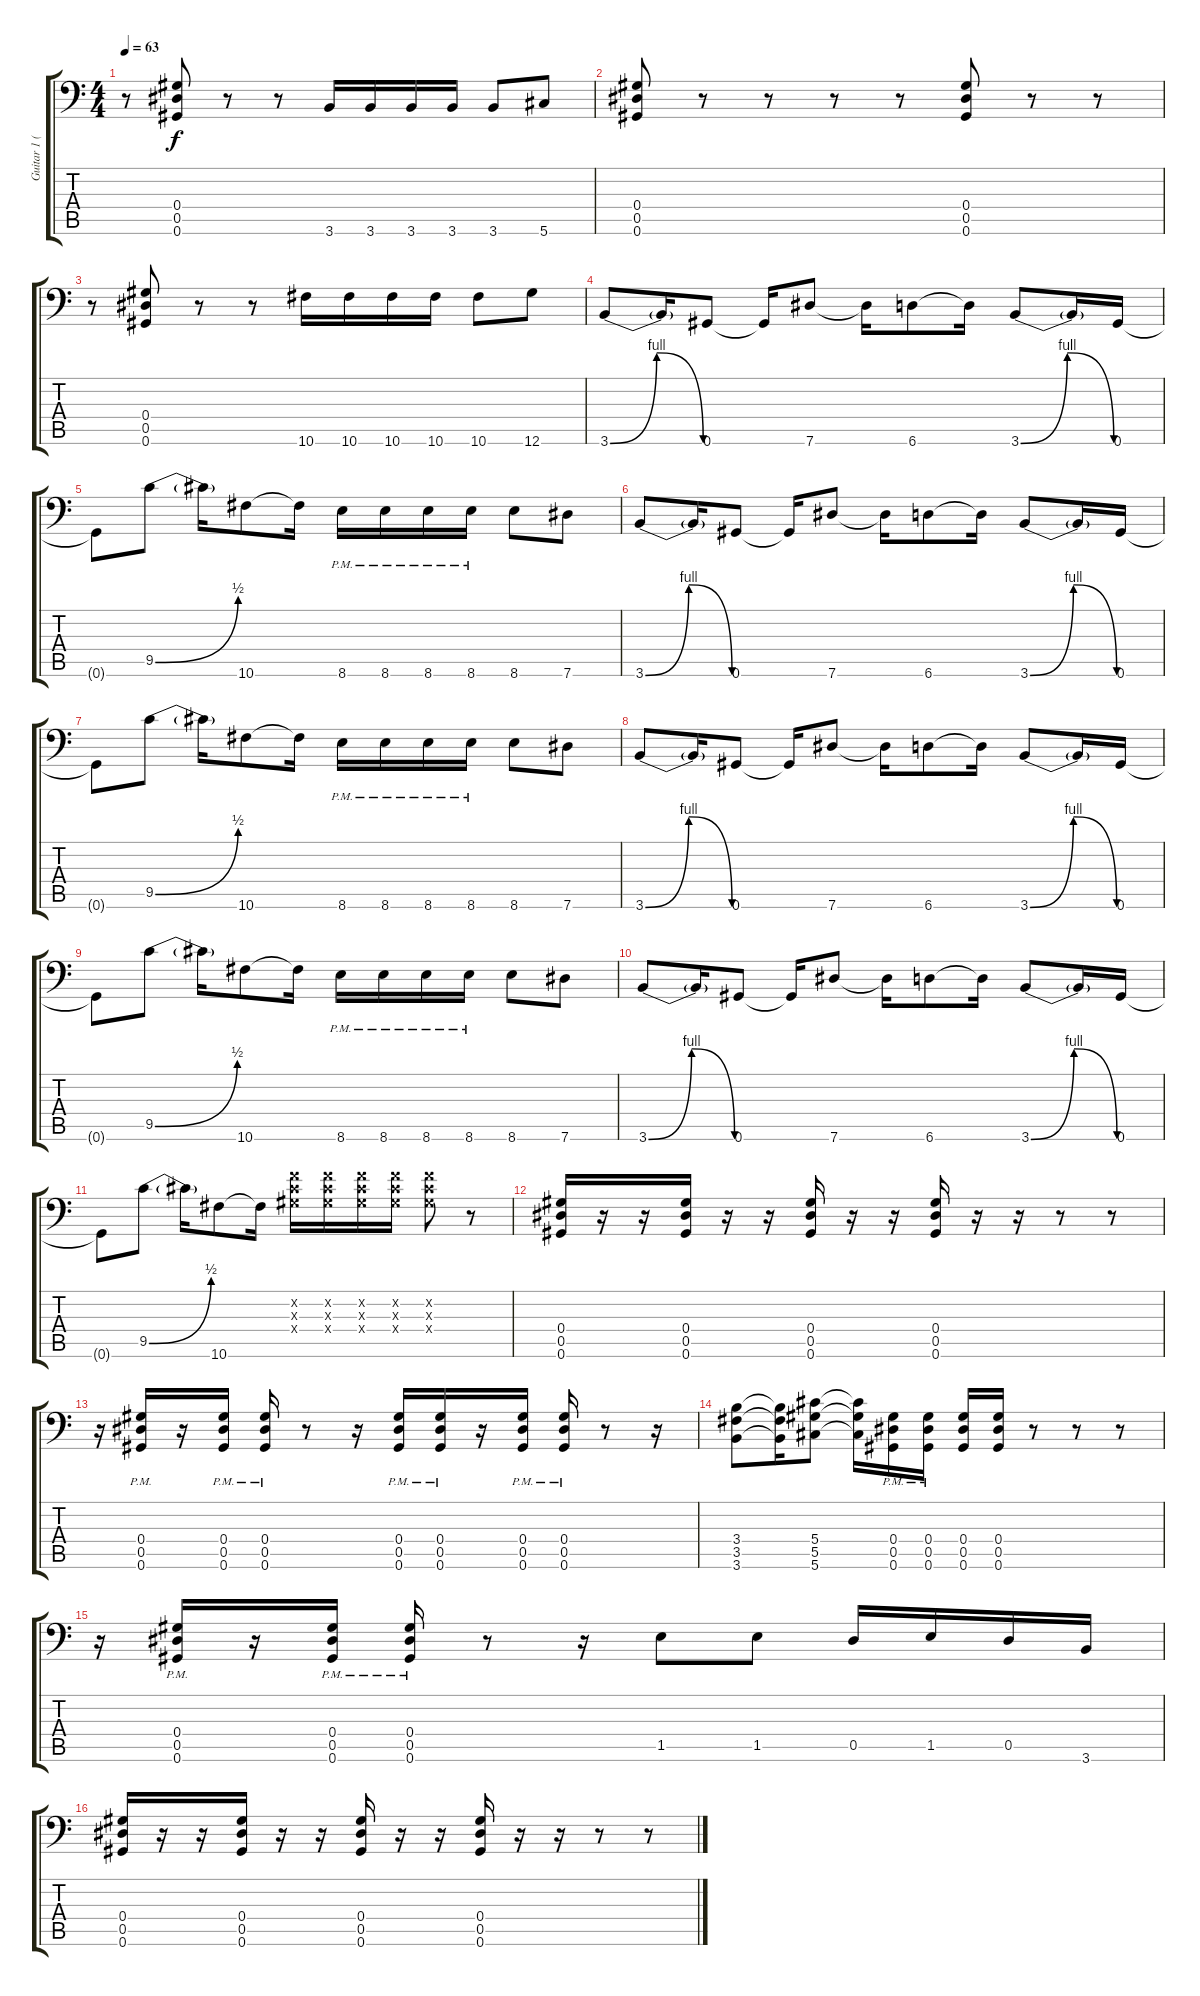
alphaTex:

\track ("Guitar 1 (Drop G#)" "Guitar 1 (") {instrument distortionguitar}
\staff {score tabs}
\tuning (Bb3 F3 Db3 Ab2 Eb2 Ab1) {hide}
\ts (4 4)
\tempo 63
\clef f4
\ks c
r.8{dy f} (0.4 0.5 0.6).8 r.8 r.8 3.6.16 3.6.16 3.6.16 3.6.16 3.6.8 5.6.8 |
(0.4 0.5 0.6).8 r.8 r.8 r.8 r.8 (0.4 0.5 0.6).8 r.8 r.8 |
r.8 (0.4 0.5 0.6).8 r.8 r.8 10.6.16 10.6.16 10.6.16 10.6.16 10.6.8 12.6.8 |
3.6{be (bendrelease 0 0 30 4 30 4 60 0)}.8 3.6{t}.16 0.6.8 0.6{t}.16 7.6.8 7.6{t}.16 6.6.8 6.6{t}.16 3.6{be (bendrelease 0 0 30 4 30 4 60 0)}.8 3.6{t}.16 0.6.16 |
0.6{t}.8 9.5{be (bend 0 0 60 2)}.8 9.5{t}.16 10.6.8 10.6{t}.16 8.6{pm}.16 8.6{pm}.16 8.6{pm}.16 8.6{pm}.16 8.6.8 7.6.8 |
3.6{be (bendrelease 0 0 30 4 30 4 60 0)}.8 3.6{t}.16 0.6.8 0.6{t}.16 7.6.8 7.6{t}.16 6.6.8 6.6{t}.16 3.6{be (bendrelease 0 0 30 4 30 4 60 0)}.8 3.6{t}.16 0.6.16 |
0.6{t}.8 9.5{be (bend 0 0 60 2)}.8 9.5{t}.16 10.6.8 10.6{t}.16 8.6{pm}.16 8.6{pm}.16 8.6{pm}.16 8.6{pm}.16 8.6.8 7.6.8 |
3.6{be (bendrelease 0 0 30 4 30 4 60 0)}.8 3.6{t}.16 0.6.8 0.6{t}.16 7.6.8 7.6{t}.16 6.6.8 6.6{t}.16 3.6{be (bendrelease 0 0 30 4 30 4 60 0)}.8 3.6{t}.16 0.6.16 |
0.6{t}.8 9.5{be (bend 0 0 60 2)}.8 9.5{t}.16 10.6.8 10.6{t}.16 8.6{pm}.16 8.6{pm}.16 8.6{pm}.16 8.6{pm}.16 8.6.8 7.6.8 |
3.6{be (bendrelease 0 0 30 4 30 4 60 0)}.8 3.6{t}.16 0.6.8 0.6{t}.16 7.6.8 7.6{t}.16 6.6.8 6.6{t}.16 3.6{be (bendrelease 0 0 30 4 30 4 60 0)}.8 3.6{t}.16 0.6.16 |
0.6{t}.8 9.5{be (bend 0 0 60 2)}.8 9.5{t}.16 10.6.8 10.6{t}.16 (0.2{x} 0.3{x} 0.4{x}).16 (0.2{x} 0.3{x} 0.4{x}).16 (0.2{x} 0.3{x} 0.4{x}).16 (0.2{x} 0.3{x} 0.4{x}).16 (0.2{x} 0.3{x} 0.4{x}).8 r.8 |
(0.4 0.5 0.6).16 r.16 r.16 (0.4 0.5 0.6).16 r.16 r.16 (0.4 0.5 0.6).16 r.16 r.16 (0.4 0.5 0.6).16 r.16 r.16 r.8 r.8 |
r.16 (0.4{pm} 0.5{pm} 0.6{pm}).16 r.16 (0.4{pm} 0.5{pm} 0.6{pm}).16 (0.4{pm} 0.5{pm} 0.6{pm}).16 r.8 r.16 (0.4{pm} 0.5{pm} 0.6{pm}).16 (0.4{pm} 0.5{pm} 0.6{pm}).16 r.16 (0.4{pm} 0.5{pm} 0.6{pm}).16 (0.4{pm} 0.5{pm} 0.6{pm}).16 r.8 r.16 |
(3.4 3.5 3.6).8 (3.4{t} 3.5{t} 3.6{t}).16 (5.4 5.5 5.6).8 (5.4{t} 5.5{t} 5.6{t}).16 (0.4{pm} 0.5{pm} 0.6{pm}).16 (0.4{pm} 0.5{pm} 0.6{pm}).16 (0.4 0.5 0.6).16 (0.4 0.5 0.6).16 r.8 r.8 r.8 |
r.16 (0.4{pm} 0.5{pm} 0.6{pm}).16 r.16 (0.4{pm} 0.5{pm} 0.6{pm}).16 (0.4{pm} 0.5{pm} 0.6{pm}).16 r.8 r.16 1.5.8 1.5.8 0.5.16 1.5.16 0.5.16 3.6.16 |
(0.4 0.5 0.6).16 r.16 r.16 (0.4 0.5 0.6).16 r.16 r.16 (0.4 0.5 0.6).16 r.16 r.16 (0.4 0.5 0.6).16 r.16 r.16 r.8 r.8
